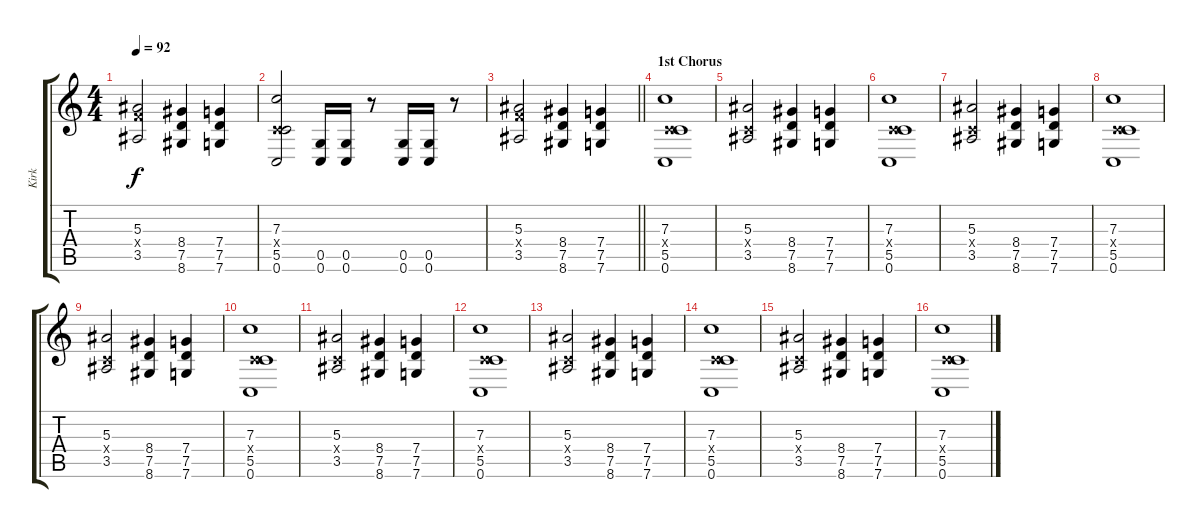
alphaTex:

\track ("Kirk" "Kirk") {instrument distortionguitar}
\staff {score tabs}
\tuning (D4 A3 F3 C3 G2 C2) {hide}
\ts (4 4)
\tempo 92
\clef g2
\ks c
(5.3 5.4{x} 3.5).2{dy f} (8.4 7.5 8.6).4 (7.4 7.5 7.6).4 |
(7.3 0.4{x} 5.5 0.6).2 (0.5 0.6).16 (0.5 0.6).16 r.8 (0.5 0.6).16 (0.5 0.6).16 r.8 |
\barLineRight lightlight
(5.3 5.4{x} 3.5).2 (8.4 7.5 8.6).4 (7.4 7.5 7.6).4 |
\section ("" "1st Chorus")
(7.3 0.4{x} 5.5 0.6).1 |
(5.3 0.4{x} 3.5).2 (8.4 7.5 8.6).4 (7.4 7.5 7.6).4 |
(7.3 0.4{x} 5.5 0.6).1 |
(5.3 0.4{x} 3.5).2 (8.4 7.5 8.6).4 (7.4 7.5 7.6).4 |
(7.3 0.4{x} 5.5 0.6).1 |
(5.3 0.4{x} 3.5).2 (8.4 7.5 8.6).4 (7.4 7.5 7.6).4 |
(7.3 0.4{x} 5.5 0.6).1 |
(5.3 0.4{x} 3.5).2 (8.4 7.5 8.6).4 (7.4 7.5 7.6).4 |
(7.3 0.4{x} 5.5 0.6).1 |
(5.3 0.4{x} 3.5).2 (8.4 7.5 8.6).4 (7.4 7.5 7.6).4 |
(7.3 0.4{x} 5.5 0.6).1 |
(5.3 0.4{x} 3.5).2 (8.4 7.5 8.6).4 (7.4 7.5 7.6).4 |
(7.3 0.4{x} 5.5 0.6).1
